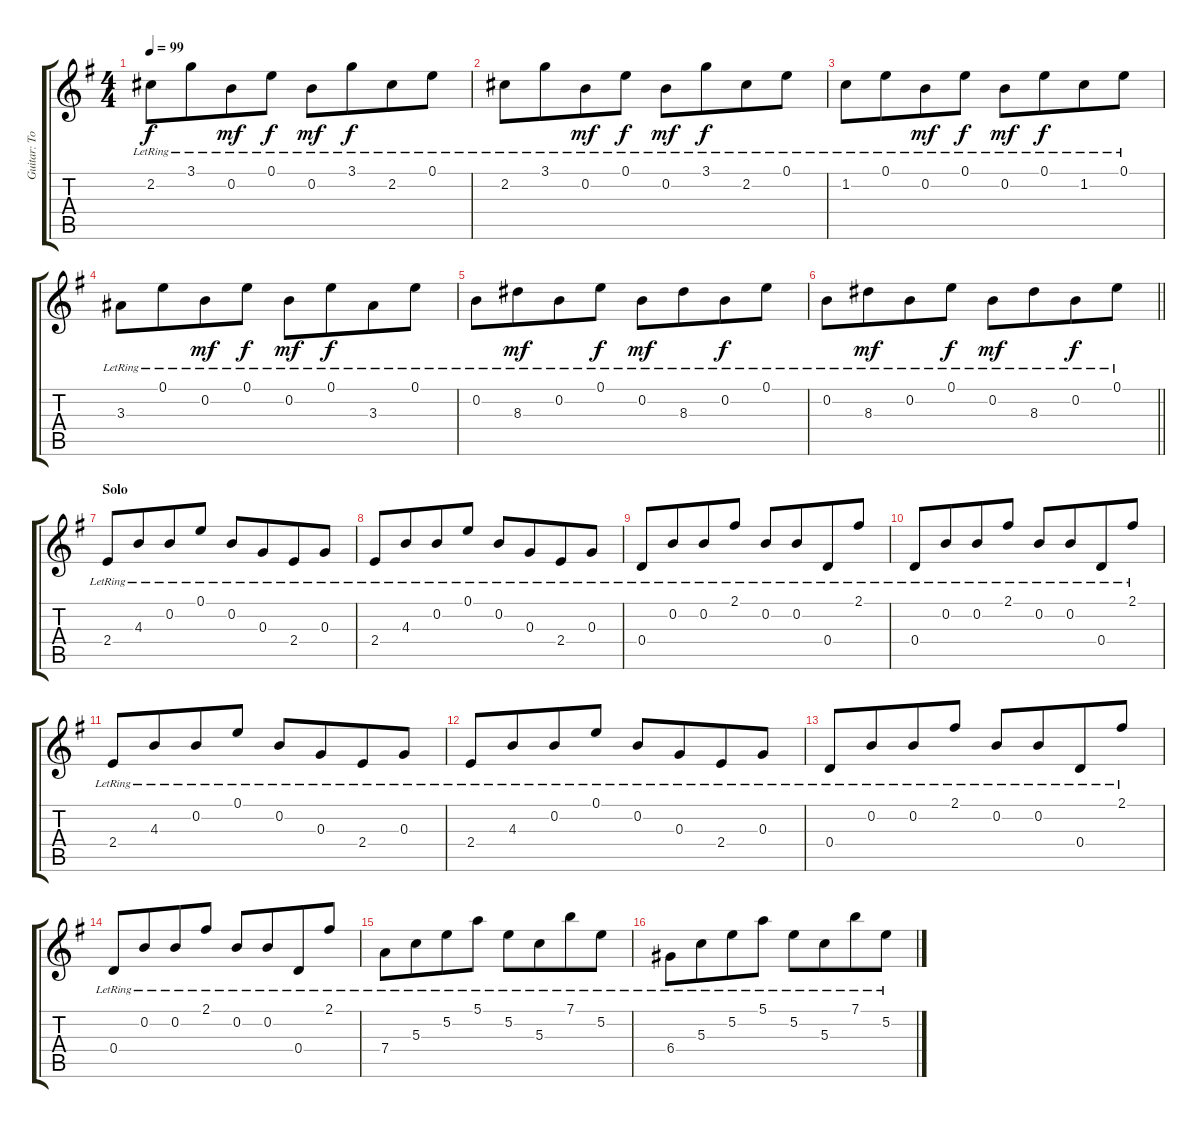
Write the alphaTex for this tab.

\track ("Guitar: Tony" "Guitar: To") {instrument electricguitarclean}
\staff {score tabs}
\tuning (E4 B3 G3 D3 A2 E2) {hide}
\ts (4 4)
\tempo 99
\clef g2
\ks g
2.2{lr}.8{dy f} 3.1{lr}.8{beam merge} 0.2{lr}.8{dy mf} 0.1{lr}.8{dy f} 0.2{lr}.8{dy mf} 3.1{lr}.8{dy f beam merge} 2.2{lr}.8 0.1{lr}.8 |
2.2{lr}.8 3.1{lr}.8{beam merge} 0.2{lr}.8{dy mf} 0.1{lr}.8{dy f} 0.2{lr}.8{dy mf} 3.1{lr}.8{dy f beam merge} 2.2{lr}.8 0.1{lr}.8 |
1.2{lr}.8 0.1{lr}.8{beam merge} 0.2{lr}.8{dy mf} 0.1{lr}.8{dy f} 0.2{lr}.8{dy mf} 0.1{lr}.8{dy f beam merge} 1.2{lr}.8 0.1{lr}.8 |
3.3{lr}.8 0.1{lr}.8{beam merge} 0.2{lr}.8{dy mf} 0.1{lr}.8{dy f} 0.2{lr}.8{dy mf} 0.1{lr}.8{dy f beam merge} 3.3{lr}.8 0.1{lr}.8 |
0.2{lr}.8 8.3{lr}.8{dy mf beam merge} 0.2{lr}.8 0.1{lr}.8{dy f} 0.2{lr}.8{dy mf} 8.3{lr}.8{beam merge} 0.2{lr}.8{dy f} 0.1{lr}.8 |
\barLineRight lightlight
0.2{lr}.8 8.3{lr}.8{dy mf beam merge} 0.2{lr}.8 0.1{lr}.8{dy f} 0.2{lr}.8{dy mf} 8.3{lr}.8{beam merge} 0.2{lr}.8{dy f} 0.1{lr}.8 |
\section ("" "Solo")
2.4{lr}.8 4.3{lr}.8{beam merge} 0.2{lr}.8 0.1{lr}.8{beam split} 0.2{lr}.8 0.3{lr}.8{beam merge} 2.4{lr}.8 0.3{lr}.8 |
2.4{lr}.8 4.3{lr}.8{beam merge} 0.2{lr}.8 0.1{lr}.8{beam split} 0.2{lr}.8 0.3{lr}.8{beam merge} 2.4{lr}.8 0.3{lr}.8 |
0.4{lr}.8 0.2{lr}.8{beam merge} 0.2{lr}.8 2.1{lr}.8{beam split} 0.2{lr}.8 0.2{lr}.8{beam merge} 0.4{lr}.8 2.1{lr}.8 |
0.4{lr}.8 0.2{lr}.8{beam merge} 0.2{lr}.8 2.1{lr}.8{beam split} 0.2{lr}.8 0.2{lr}.8{beam merge} 0.4{lr}.8 2.1{lr}.8 |
2.4{lr}.8 4.3{lr}.8{beam merge} 0.2{lr}.8 0.1{lr}.8{beam split} 0.2{lr}.8 0.3{lr}.8{beam merge} 2.4{lr}.8 0.3{lr}.8 |
2.4{lr}.8 4.3{lr}.8{beam merge} 0.2{lr}.8 0.1{lr}.8{beam split} 0.2{lr}.8 0.3{lr}.8{beam merge} 2.4{lr}.8 0.3{lr}.8 |
0.4{lr}.8 0.2{lr}.8{beam merge} 0.2{lr}.8 2.1{lr}.8{beam split} 0.2{lr}.8 0.2{lr}.8{beam merge} 0.4{lr}.8 2.1{lr}.8 |
0.4{lr}.8 0.2{lr}.8{beam merge} 0.2{lr}.8 2.1{lr}.8{beam split} 0.2{lr}.8 0.2{lr}.8{beam merge} 0.4{lr}.8 2.1{lr}.8 |
7.4{lr}.8 5.3{lr}.8{beam merge} 5.2{lr}.8 5.1{lr}.8{beam split} 5.2{lr}.8 5.3{lr}.8{beam merge} 7.1{lr}.8 5.2{lr}.8 |
6.4{lr}.8 5.3{lr}.8{beam merge} 5.2{lr}.8 5.1{lr}.8{beam split} 5.2{lr}.8 5.3{lr}.8{beam merge} 7.1{lr}.8 5.2{lr}.8
